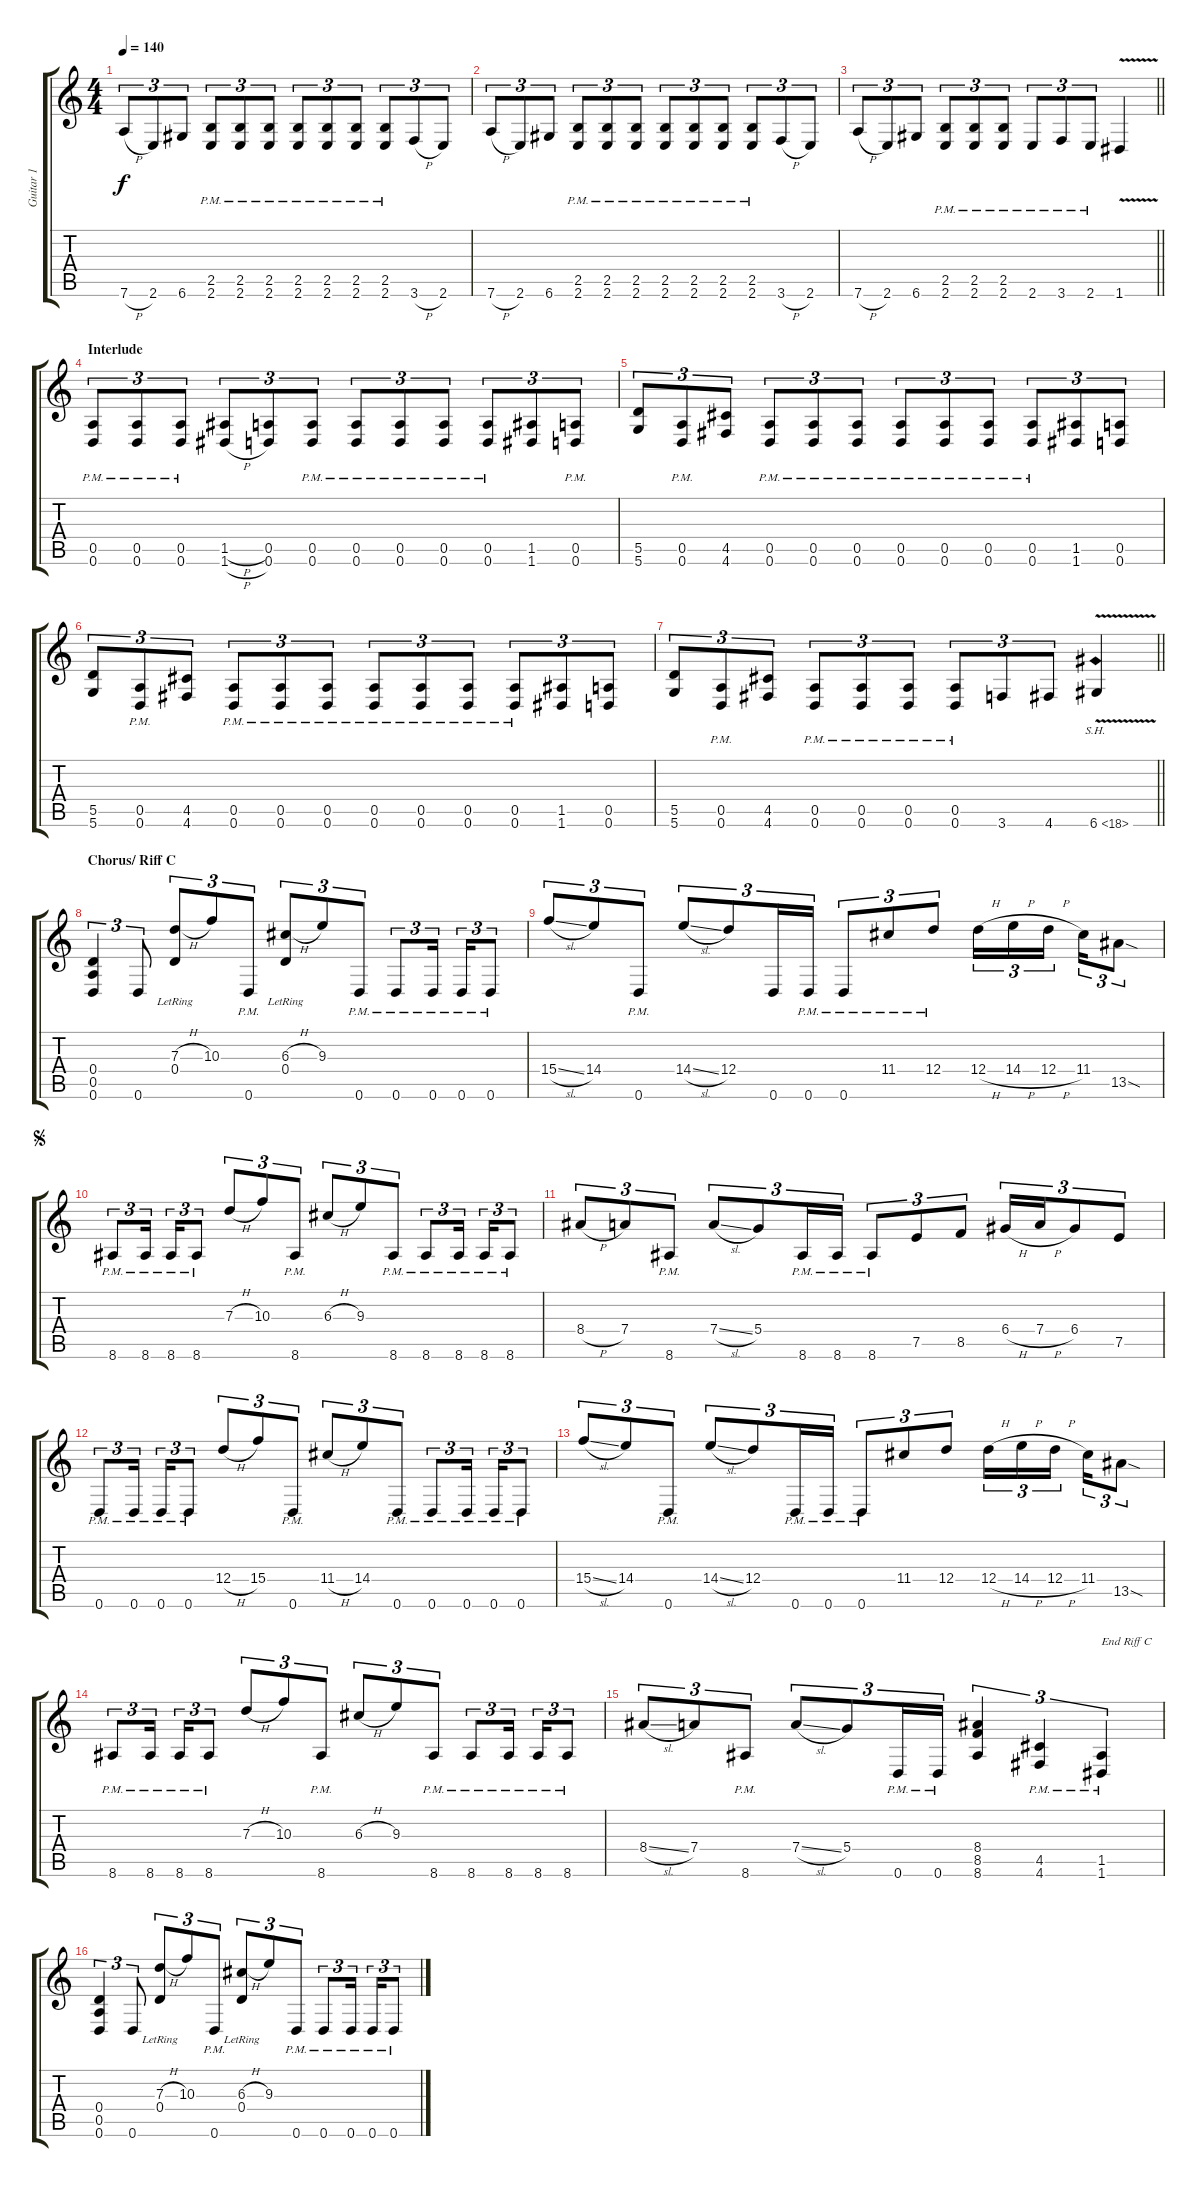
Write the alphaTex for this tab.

\track ("Guitar 1" "Guitar 1") {instrument distortionguitar}
\staff {score tabs}
\tuning (E4 B3 G3 D3 A2 D2) {hide}
\ts (4 4)
\tempo 140
\clef g2
\ks c
7.6{h}.8{tu (3 2) dy f} 2.6.8{tu (3 2)} 6.6.8{tu (3 2)} (2.5{pm} 2.6{pm}).8{tu (3 2)} (2.5{pm} 2.6{pm}).8{tu (3 2)} (2.5{pm} 2.6{pm}).8{tu (3 2)} (2.5{pm} 2.6{pm}).8{tu (3 2)} (2.5{pm} 2.6{pm}).8{tu (3 2)} (2.5{pm} 2.6{pm}).8{tu (3 2)} (2.5{pm} 2.6{pm}).8{tu (3 2)} 3.6{h}.8{tu (3 2)} 2.6.8{tu (3 2)} |
7.6{h}.8{tu (3 2)} 2.6.8{tu (3 2)} 6.6.8{tu (3 2)} (2.5{pm} 2.6{pm}).8{tu (3 2)} (2.5{pm} 2.6{pm}).8{tu (3 2)} (2.5{pm} 2.6{pm}).8{tu (3 2)} (2.5{pm} 2.6{pm}).8{tu (3 2)} (2.5{pm} 2.6{pm}).8{tu (3 2)} (2.5{pm} 2.6{pm}).8{tu (3 2)} (2.5{pm} 2.6{pm}).8{tu (3 2)} 3.6{h}.8{tu (3 2)} 2.6.8{tu (3 2)} |
\barLineRight lightlight
7.6{h}.8{tu (3 2)} 2.6.8{tu (3 2)} 6.6.8{tu (3 2)} (2.5{pm} 2.6{pm}).8{tu (3 2)} (2.5{pm} 2.6{pm}).8{tu (3 2)} (2.5{pm} 2.6{pm}).8{tu (3 2)} 2.6{pm}.8{tu (3 2)} 3.6{pm}.8{tu (3 2)} 2.6{pm}.8{tu (3 2)} 1.6{v}.4 |
\section ("" "Interlude")
(0.5{pm} 0.6{pm}).8{tu (3 2)} (0.5{pm} 0.6{pm}).8{tu (3 2)} (0.5{pm} 0.6{pm}).8{tu (3 2)} (1.5{h} 1.6{h}).8{tu (3 2)} (0.5 0.6).8{tu (3 2)} (0.5{pm} 0.6{pm}).8{tu (3 2)} (0.5{pm} 0.6{pm}).8{tu (3 2)} (0.5{pm} 0.6{pm}).8{tu (3 2)} (0.5{pm} 0.6{pm}).8{tu (3 2)} (0.5{pm} 0.6{pm}).8{tu (3 2)} (1.5 1.6).8{tu (3 2)} (0.5 0.6{pm}).8{tu (3 2)} |
(5.5 5.6).8{tu (3 2)} (0.5 0.6{pm}).8{tu (3 2)} (4.5 4.6).8{tu (3 2)} (0.5{pm} 0.6{pm}).8{tu (3 2)} (0.5{pm} 0.6{pm}).8{tu (3 2)} (0.5{pm} 0.6{pm}).8{tu (3 2)} (0.5{pm} 0.6{pm}).8{tu (3 2)} (0.5{pm} 0.6{pm}).8{tu (3 2)} (0.5{pm} 0.6{pm}).8{tu (3 2)} (0.5{pm} 0.6{pm}).8{tu (3 2)} (1.5 1.6).8{tu (3 2)} (0.5 0.6).8{tu (3 2)} |
(5.5 5.6).8{tu (3 2)} (0.5{pm} 0.6).8{tu (3 2)} (4.5 4.6).8{tu (3 2)} (0.5{pm} 0.6{pm}).8{tu (3 2)} (0.5{pm} 0.6{pm}).8{tu (3 2)} (0.5{pm} 0.6{pm}).8{tu (3 2)} (0.5{pm} 0.6{pm}).8{tu (3 2)} (0.5{pm} 0.6{pm}).8{tu (3 2)} (0.5{pm} 0.6{pm}).8{tu (3 2)} (0.5{pm} 0.6{pm}).8{tu (3 2)} (1.5 1.6).8{tu (3 2)} (0.5 0.6).8{tu (3 2)} |
\barLineRight lightlight
(5.5 5.6).8{tu (3 2)} (0.5 0.6{pm}).8{tu (3 2)} (4.5 4.6).8{tu (3 2)} (0.5{pm} 0.6{pm}).8{tu (3 2)} (0.5{pm} 0.6{pm}).8{tu (3 2)} (0.5{pm} 0.6{pm}).8{tu (3 2)} (0.5{pm} 0.6{pm}).8{tu (3 2)} 3.6.8{tu (3 2)} 4.6.8{tu (3 2)} 6.6{sh 12 v}.4 |
\section ("" "Chorus/ Riff C")
(0.4 0.5 0.6).4{tu (3 2)} 0.6.8{tu (3 2)} (7.3{h lr} 0.4).8{tu (3 2)} 10.3.8{tu (3 2)} 0.6{pm}.8{tu (3 2)} (6.3{h lr} 0.4).8{tu (3 2)} 9.3.8{tu (3 2)} 0.6{pm}.8{tu (3 2)} 0.6{pm}.8{tu (3 2)} 0.6{pm}.16{tu (3 2) beam splitsecondary} 0.6{pm}.16{tu (3 2)} 0.6{pm}.8{tu (3 2)} |
15.4{sl}.8{tu (3 2)} 14.4.8{tu (3 2)} 0.6{pm}.8{tu (3 2)} 14.4{sl}.8{tu (3 2)} 12.4.8{tu (3 2)} 0.6.16{tu (3 2)} 0.6{pm}.16{tu (3 2)} 0.6{pm}.8{tu (3 2)} 11.4{pm}.8{tu (3 2)} 12.4{pm}.8{tu (3 2)} 12.4{h}.16{tu (3 2)} 14.4{h}.16{tu (3 2)} 12.4{h}.16{tu (3 2) beam splitsecondary} 11.4.16{tu (3 2)} 13.5{sod}.8{tu (3 2)} |
\jump segno
8.6{pm}.8{tu (3 2)} 8.6{pm}.16{tu (3 2) beam splitsecondary} 8.6{pm}.16{tu (3 2)} 8.6{pm}.8{tu (3 2)} 7.3{h}.8{tu (3 2)} 10.3.8{tu (3 2)} 8.6{pm}.8{tu (3 2)} 6.3{h}.8{tu (3 2)} 9.3.8{tu (3 2)} 8.6{pm}.8{tu (3 2)} 8.6{pm}.8{tu (3 2)} 8.6{pm}.16{tu (3 2) beam splitsecondary} 8.6{pm}.16{tu (3 2)} 8.6{pm}.8{tu (3 2)} |
8.4{h}.8{tu (3 2)} 7.4.8{tu (3 2)} 8.6{pm}.8{tu (3 2)} 7.4{sl}.8{tu (3 2)} 5.4.8{tu (3 2)} 8.6{pm}.16{tu (3 2)} 8.6{pm}.16{tu (3 2)} 8.6{pm}.8{tu (3 2)} 7.5.8{tu (3 2)} 8.5.8{tu (3 2)} 6.4{h}.16{tu (3 2)} 7.4{h}.16{tu (3 2)} 6.4.8{tu (3 2)} 7.5.8{tu (3 2)} |
0.6{pm}.8{tu (3 2)} 0.6{pm}.16{tu (3 2) beam splitsecondary} 0.6{pm}.16{tu (3 2)} 0.6{pm}.8{tu (3 2)} 12.4{h}.8{tu (3 2)} 15.4.8{tu (3 2)} 0.6{pm}.8{tu (3 2)} 11.4{h}.8{tu (3 2)} 14.4.8{tu (3 2)} 0.6{pm}.8{tu (3 2)} 0.6{pm}.8{tu (3 2)} 0.6{pm}.16{tu (3 2) beam splitsecondary} 0.6{pm}.16{tu (3 2)} 0.6{pm}.8{tu (3 2)} |
15.4{sl}.8{tu (3 2)} 14.4.8{tu (3 2)} 0.6{pm}.8{tu (3 2)} 14.4{sl}.8{tu (3 2)} 12.4.8{tu (3 2)} 0.6{pm}.16{tu (3 2)} 0.6{pm}.16{tu (3 2)} 0.6{pm}.8{tu (3 2)} 11.4.8{tu (3 2)} 12.4.8{tu (3 2)} 12.4{h}.16{tu (3 2)} 14.4{h}.16{tu (3 2)} 12.4{h}.16{tu (3 2) beam splitsecondary} 11.4.16{tu (3 2)} 13.5{sod}.8{tu (3 2)} |
8.6{pm}.8{tu (3 2)} 8.6{pm}.16{tu (3 2) beam splitsecondary} 8.6{pm}.16{tu (3 2)} 8.6{pm}.8{tu (3 2)} 7.3{h}.8{tu (3 2)} 10.3.8{tu (3 2)} 8.6{pm}.8{tu (3 2)} 6.3{h}.8{tu (3 2)} 9.3.8{tu (3 2)} 8.6{pm}.8{tu (3 2)} 8.6{pm}.8{tu (3 2)} 8.6{pm}.16{tu (3 2) beam splitsecondary} 8.6{pm}.16{tu (3 2)} 8.6{pm}.8{tu (3 2)} |
8.4{sl}.8{tu (3 2)} 7.4.8{tu (3 2)} 8.6{pm}.8{tu (3 2)} 7.4{sl}.8{tu (3 2)} 5.4.8{tu (3 2)} 0.6{pm}.16{tu (3 2)} 0.6{pm}.16{tu (3 2)} (8.4 8.5 8.6).4{tu (3 2)} (4.5 4.6{pm}).4{tu (3 2)} (1.5 1.6{pm}).4{tu (3 2) txt "End Riff C"} |
(0.4 0.5 0.6).4{tu (3 2)} 0.6.8{tu (3 2)} (7.3{h lr} 0.4).8{tu (3 2)} 10.3.8{tu (3 2)} 0.6{pm}.8{tu (3 2)} (6.3{h lr} 0.4).8{tu (3 2)} 9.3.8{tu (3 2)} 0.6{pm}.8{tu (3 2)} 0.6{pm}.8{tu (3 2)} 0.6{pm}.16{tu (3 2) beam splitsecondary} 0.6{pm}.16{tu (3 2)} 0.6{pm}.8{tu (3 2)}
